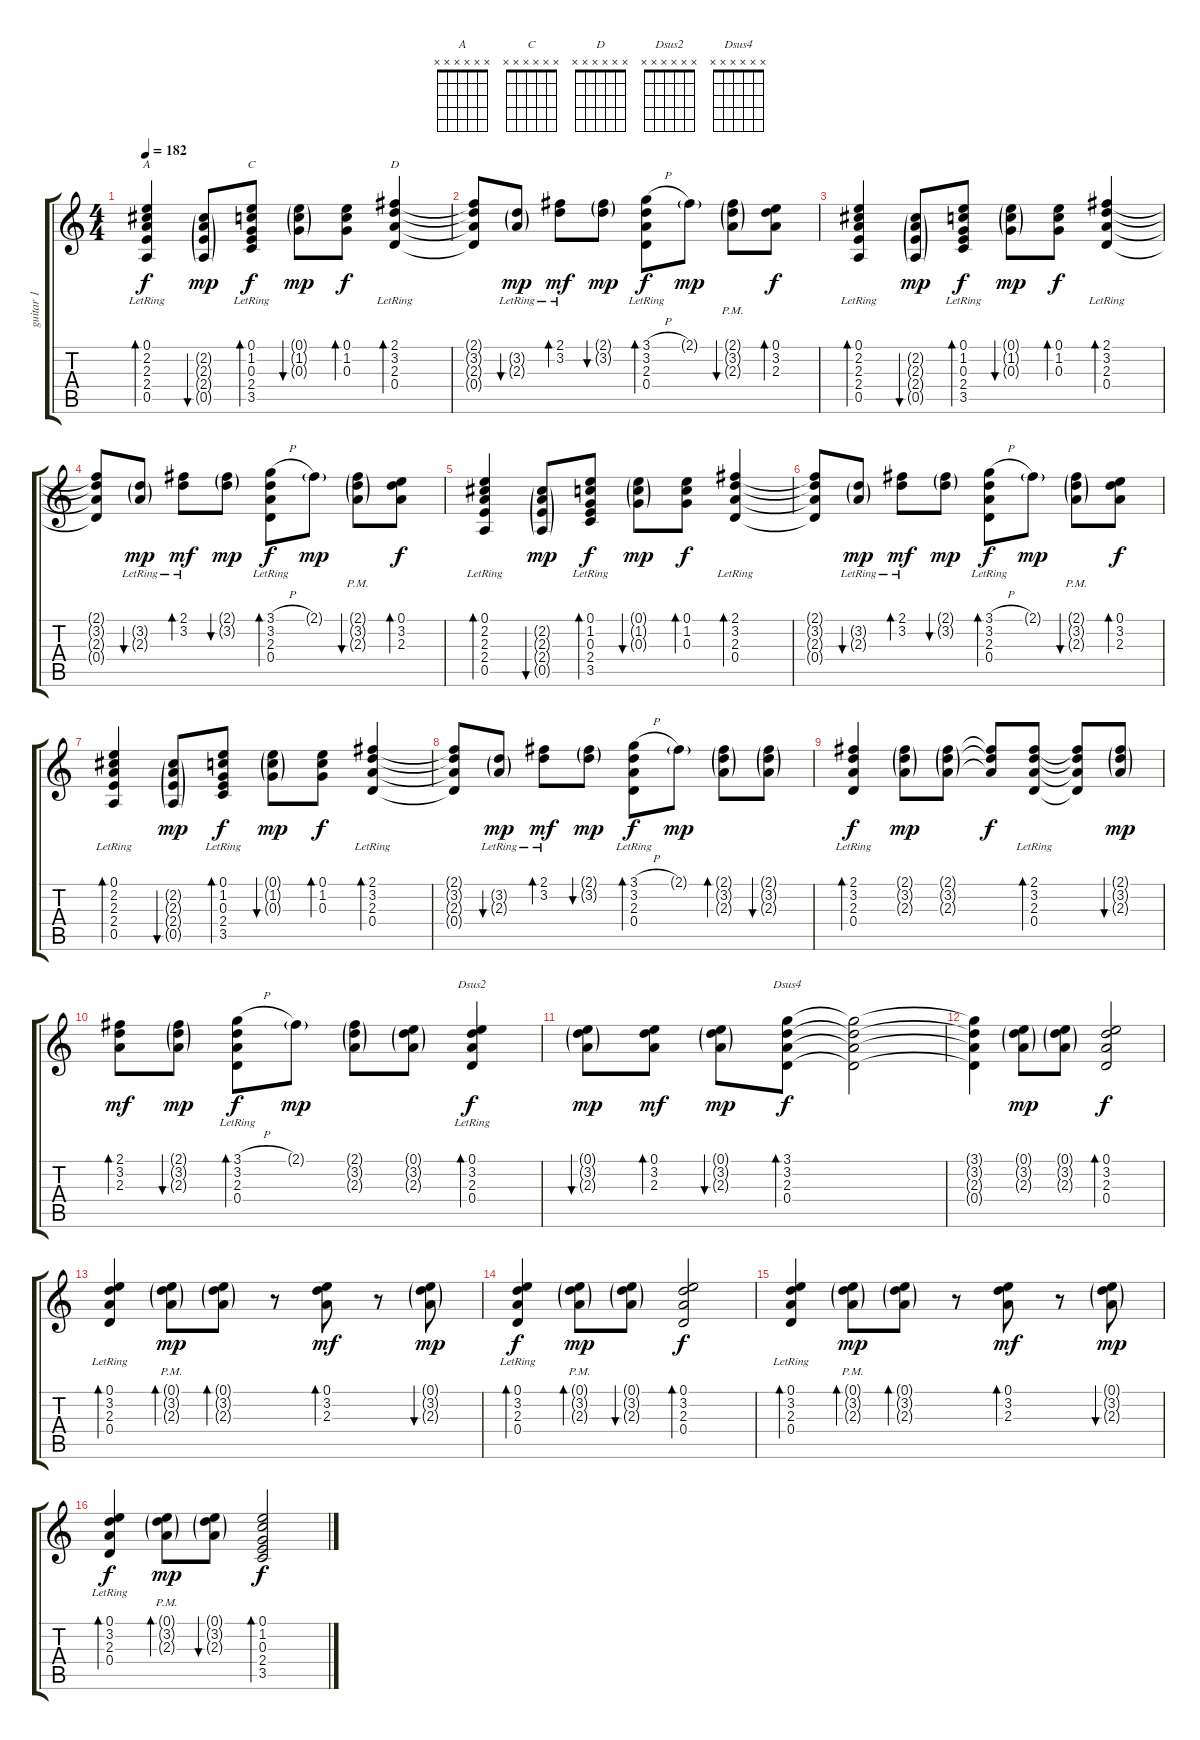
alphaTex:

\track ("guitar 1" "guitar 1") {instrument acousticguitarsteel}
\staff {score tabs}
\tuning (E4 B3 G3 D3 A2 E2) {hide}
\chord ("A" x x x x x x)
\chord ("C" x x x x x x)
\chord ("D" x x x x x x)
\chord ("Dsus2" x x x x x x)
\chord ("Dsus4" x x x x x x)
\ts (4 4)
\tempo 182
\clef g2
\ks c
(0.1{lr} 2.2{lr} 2.3 2.4 0.5).4{bd 120 ch "A" dy f instrument acousticguitarsteel} (2.2{g} 2.3{g} 2.4{g} 0.5{g}).8{bu 30 dy mp} (0.1{lr} 1.2 0.3{lr} 2.4{lr} 3.5).8{bd 30 ch "C" dy f} (0.1{g} 1.2{g} 0.3{g}).8{bu 30 dy mp} (0.1 1.2 0.3).8{bd 30 dy f} (2.1{lr} 3.2{lr} 2.3{lr} 0.4{lr}).4{bd 30 ch "D"} |
(2.1{t} 3.2{t} 2.3{t} 0.4{t}).8 (3.2{g} 2.3{g lr}).8{bu 30 dy mp} (2.1{lr} 3.2).8{bd 30 dy mf} (2.1{g} 3.2{g}).8{bu 30 dy mp} (3.1{h} 3.2{lr} 2.3{lr} 0.4{lr}).8{bd 30 dy f} 2.1{g}.8{dy mp} (2.1{g pm} 3.2{g pm} 2.3{g pm}).8{bu 30} (0.1 3.2 2.3).8{bd 30 dy f} |
(0.1{lr} 2.2{lr} 2.3 2.4 0.5).4{bd 120} (2.2{g} 2.3{g} 2.4{g} 0.5{g}).8{bu 30 dy mp} (0.1{lr} 1.2 0.3{lr} 2.4{lr} 3.5).8{bd 30 dy f} (0.1{g} 1.2{g} 0.3{g}).8{bu 30 dy mp} (0.1 1.2 0.3).8{bd 30 dy f} (2.1{lr} 3.2{lr} 2.3{lr} 0.4{lr}).4{bd 30} |
(2.1{t} 3.2{t} 2.3{t} 0.4{t}).8 (3.2{g} 2.3{g lr}).8{bu 30 dy mp} (2.1{lr} 3.2).8{bd 30 dy mf} (2.1{g} 3.2{g}).8{bu 30 dy mp} (3.1{h} 3.2{lr} 2.3{lr} 0.4{lr}).8{bd 30 dy f} 2.1{g}.8{dy mp} (2.1{g pm} 3.2{g pm} 2.3{g pm}).8{bu 30} (0.1 3.2 2.3).8{bd 30 dy f} |
(0.1{lr} 2.2{lr} 2.3 2.4 0.5).4{bd 120} (2.2{g} 2.3{g} 2.4{g} 0.5{g}).8{bu 30 dy mp} (0.1{lr} 1.2 0.3{lr} 2.4{lr} 3.5).8{bd 30 dy f} (0.1{g} 1.2{g} 0.3{g}).8{bu 30 dy mp} (0.1 1.2 0.3).8{bd 30 dy f} (2.1{lr} 3.2{lr} 2.3{lr} 0.4{lr}).4{bd 30} |
(2.1{t} 3.2{t} 2.3{t} 0.4{t}).8 (3.2{g} 2.3{g lr}).8{bu 30 dy mp} (2.1{lr} 3.2).8{bd 30 dy mf} (2.1{g} 3.2{g}).8{bu 30 dy mp} (3.1{h} 3.2{lr} 2.3{lr} 0.4{lr}).8{bd 30 dy f} 2.1{g}.8{dy mp} (2.1{g pm} 3.2{g pm} 2.3{g pm}).8{bu 30} (0.1 3.2 2.3).8{bd 30 dy f} |
(0.1{lr} 2.2{lr} 2.3 2.4 0.5).4{bd 120} (2.2{g} 2.3{g} 2.4{g} 0.5{g}).8{bu 30 dy mp} (0.1{lr} 1.2 0.3{lr} 2.4{lr} 3.5).8{bd 30 dy f} (0.1{g} 1.2{g} 0.3{g}).8{bu 30 dy mp} (0.1 1.2 0.3).8{bd 30 dy f} (2.1{lr} 3.2{lr} 2.3{lr} 0.4{lr}).4{bd 30} |
(2.1{t} 3.2{t} 2.3{t} 0.4{t}).8 (3.2{g} 2.3{g lr}).8{bu 30 dy mp} (2.1{lr} 3.2).8{bd 30 dy mf} (2.1{g} 3.2{g}).8{bu 30 dy mp} (3.1{h} 3.2{lr} 2.3{lr} 0.4{lr}).8{bd 30 dy f} 2.1{g}.8{dy mp} (2.1{g} 3.2{g} 2.3{g}).8{bd 30} (2.1{g} 3.2{g} 2.3{g}).8{bu 30} |
(2.1 3.2 2.3 0.4{lr}).4{bd 60 dy f} (2.1{g} 3.2{g} 2.3{g}).8{dy mp} (2.1{g} 3.2{g} 2.3{g}).8 (2.1{t} 3.2{t} 2.3{t}).8{dy f} (2.1 3.2 2.3 0.4{lr}).8{bd 60} (2.1{t} 3.2{t} 2.3{t} 0.4{t}).8 (2.1{g} 3.2{g} 2.3{g}).8{bu 30 dy mp} |
(2.1 3.2 2.3).8{bd 30 dy mf} (2.1{g} 3.2{g} 2.3{g}).8{bu 30 dy mp} (3.1{h} 3.2{lr} 2.3{lr} 0.4{lr}).8{bd 30 dy f} 2.1{g}.8{dy mp} (2.1{g} 3.2{g} 2.3{g}).8 (0.1{g} 3.2{g} 2.3{g}).8 (0.1 3.2 2.3 0.4{lr}).4{bd 30 ch "Dsus2" dy f} |
(0.1{g} 3.2{g} 2.3{g}).8{bu 30 dy mp} (0.1 3.2 2.3).8{bd 30 dy mf} (0.1{g} 3.2{g} 2.3{g}).8{bu 30 dy mp} (3.1 3.2 2.3 0.4).8{bd 30 ch "Dsus4" dy f} (3.1{t} 3.2{t} 2.3{t} 0.4{t}).2 |
(3.1{t} 3.2{t} 2.3{t} 0.4{t}).4 (0.1{g} 3.2{g} 2.3{g}).8{dy mp} (0.1{g} 3.2{g} 2.3{g}).8 (0.1 3.2 2.3 0.4).2{bd 30 dy f} |
(0.1{lr} 3.2 2.3 0.4).4{bd 30} (0.1{g pm} 3.2{g pm} 2.3{g pm}).8{bd 30 dy mp} (0.1{g} 3.2{g} 2.3{g}).8{bd 30} r.8 (0.1 3.2 2.3).8{bd 30 dy mf} r.8 (0.1{g} 3.2{g} 2.3{g}).8{bu 30 dy mp} |
(0.1{lr} 3.2 2.3 0.4).4{bd 30 dy f} (0.1{g pm} 3.2{g pm} 2.3{g pm}).8{bd 30 dy mp} (0.1{g} 3.2{g} 2.3{g}).8{bu 30} (0.1 3.2 2.3 0.4).2{bd 30 dy f} |
(0.1{lr} 3.2 2.3 0.4).4{bd 30} (0.1{g pm} 3.2{g pm} 2.3{g pm}).8{bd 30 dy mp} (0.1{g} 3.2{g} 2.3{g}).8{bd 30} r.8 (0.1 3.2 2.3).8{bd 30 dy mf} r.8 (0.1{g} 3.2{g} 2.3{g}).8{bu 30 dy mp} |
(0.1{lr} 3.2 2.3 0.4).4{bd 30 dy f} (0.1{g pm} 3.2{g pm} 2.3{g pm}).8{bd 30 dy mp} (0.1{g} 3.2{g} 2.3{g}).8{bu 30} (0.1 1.2 0.3 2.4 3.5).2{bd 30 dy f}
